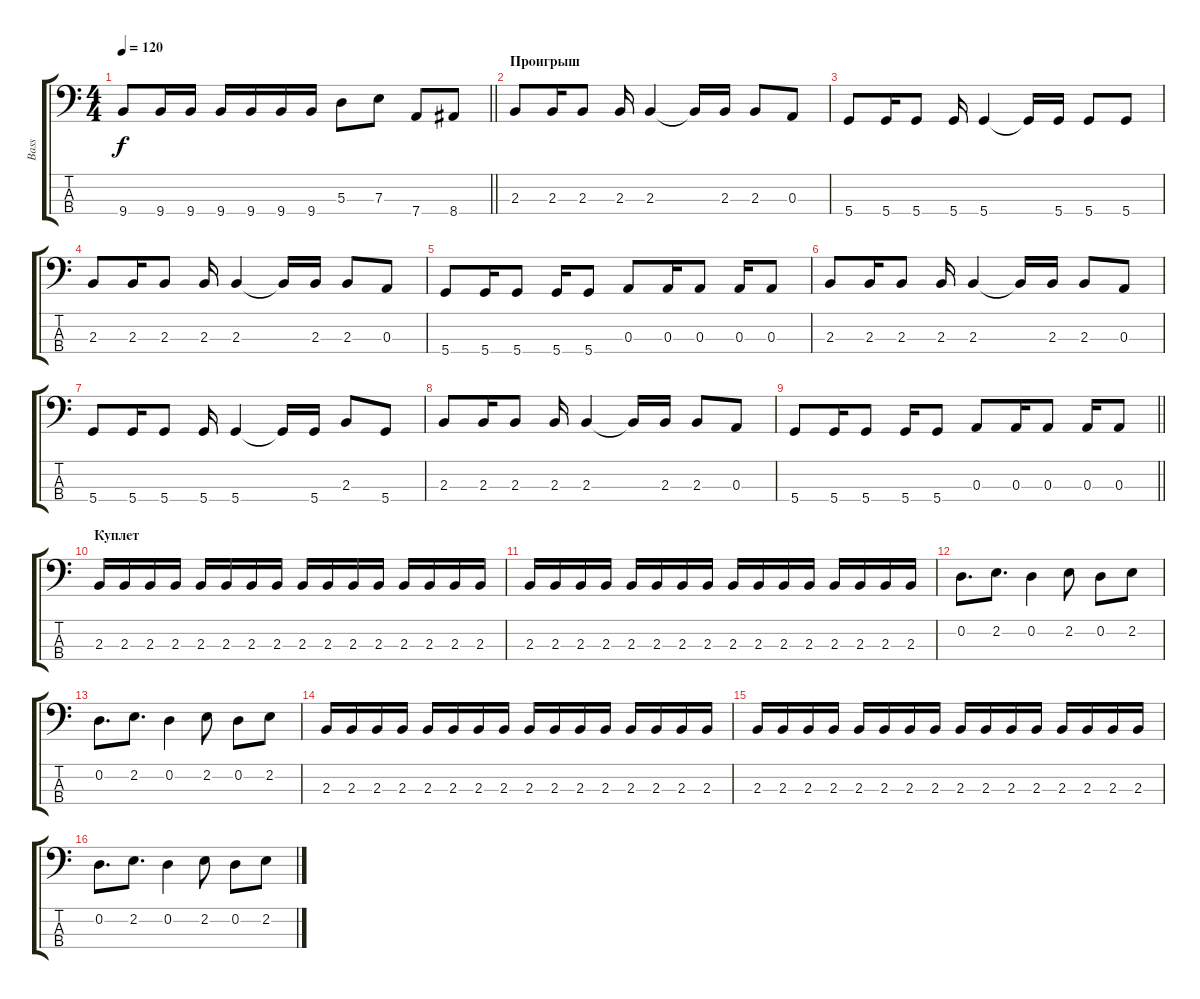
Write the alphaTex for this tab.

\track ("Bass" "Bass") {instrument electricbassfinger}
\staff {score tabs}
\tuning (G2 D2 A1 D1) {hide}
\ts (4 4)
\tempo 120
\clef f4
\barLineRight lightlight
\ks c
9.4.8{dy f} 9.4.16 9.4.16 9.4.16 9.4.16 9.4.16 9.4.16 5.3.8 7.3.8 7.4.8 8.4.8 |
\section ("" "Проигрыш")
2.3.8 2.3.16 2.3.8 2.3.16 2.3.4 2.3{t}.16 2.3.16 2.3.8 0.3.8 |
5.4.8 5.4.16 5.4.8 5.4.16 5.4.4 5.4{t}.16 5.4.16 5.4.8 5.4.8 |
2.3.8 2.3.16 2.3.8 2.3.16 2.3.4 2.3{t}.16 2.3.16 2.3.8 0.3.8 |
5.4.8 5.4.16 5.4.8 5.4.16 5.4.8 0.3.8 0.3.16 0.3.8 0.3.16 0.3.8 |
2.3.8 2.3.16 2.3.8 2.3.16 2.3.4 2.3{t}.16 2.3.16 2.3.8 0.3.8 |
5.4.8 5.4.16 5.4.8 5.4.16 5.4.4 5.4{t}.16 5.4.16 2.3.8 5.4.8 |
2.3.8 2.3.16 2.3.8 2.3.16 2.3.4 2.3{t}.16 2.3.16 2.3.8 0.3.8 |
\barLineRight lightlight
5.4.8 5.4.16 5.4.8 5.4.16 5.4.8 0.3.8 0.3.16 0.3.8 0.3.16 0.3.8 |
\section ("" "Куплет")
2.3.16 2.3.16 2.3.16 2.3.16 2.3.16 2.3.16 2.3.16 2.3.16 2.3.16 2.3.16 2.3.16 2.3.16 2.3.16 2.3.16 2.3.16 2.3.16 |
2.3.16 2.3.16 2.3.16 2.3.16 2.3.16 2.3.16 2.3.16 2.3.16 2.3.16 2.3.16 2.3.16 2.3.16 2.3.16 2.3.16 2.3.16 2.3.16 |
0.2.8{d} 2.2.8{d} 0.2.4 2.2.8 0.2.8 2.2.8 |
0.2.8{d} 2.2.8{d} 0.2.4 2.2.8 0.2.8 2.2.8 |
2.3.16 2.3.16 2.3.16 2.3.16 2.3.16 2.3.16 2.3.16 2.3.16 2.3.16 2.3.16 2.3.16 2.3.16 2.3.16 2.3.16 2.3.16 2.3.16 |
2.3.16 2.3.16 2.3.16 2.3.16 2.3.16 2.3.16 2.3.16 2.3.16 2.3.16 2.3.16 2.3.16 2.3.16 2.3.16 2.3.16 2.3.16 2.3.16 |
0.2.8{d} 2.2.8{d} 0.2.4 2.2.8 0.2.8 2.2.8
